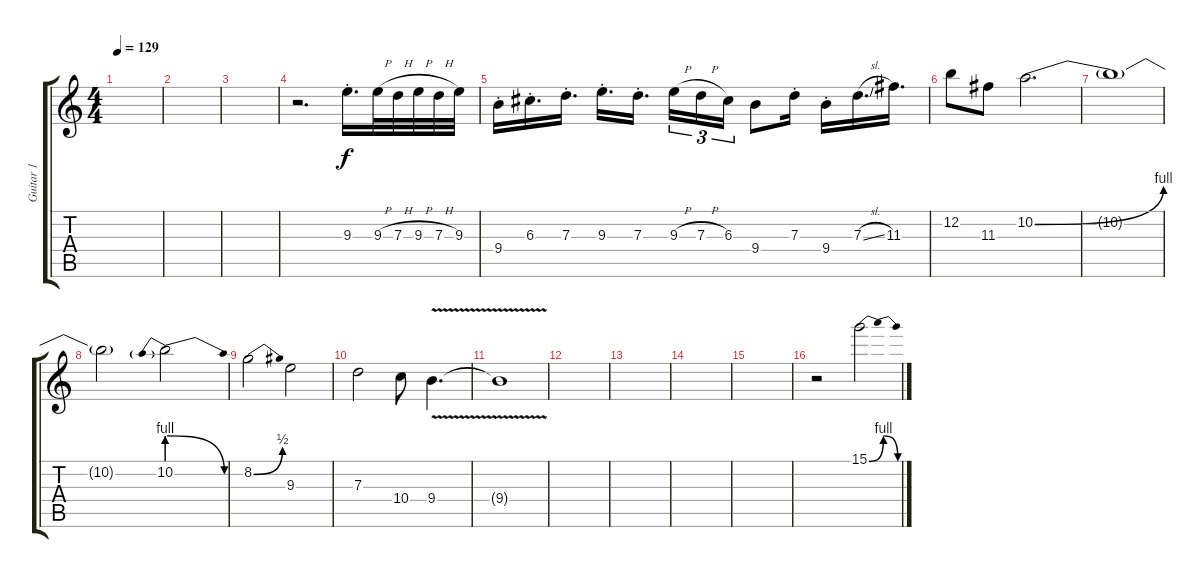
\track ("Guitar 1" "Guitar 1") {instrument overdrivenguitar}
\staff {score tabs}
\tuning (E4 B3 G3 D3 A2 E2) {hide}
\ts (4 4)
\tempo 129
\clef g2
\ks c
|
|
|
r.2{d} 9.3{st}.16{d balance 8} 9.3{h}.32 7.3{h}.32 9.3{h}.32 7.3{h}.32 9.3.32 |
9.4{st}.16 6.3{st}.16{d} 7.3{st}.16{d} 9.3{st}.16{d} 7.3{st}.16{d beam splitsecondary} 9.3{h}.16{tu (3 2)} 7.3{h}.16{tu (3 2)} 6.3.16{tu (3 2)} 9.4.8 7.3{st}.16 9.4{st}.16 7.3{sl}.16{d} 11.3.16{d} |
12.2.8 11.3.8 10.2{be (bend 0 0 60 4)}.2{d} |
10.2{t}.1 |
10.2{t}.2 10.2{be (prebendrelease 0 4 60 0)}.2 |
8.2{be (bend 0 0 60 2)}.2 9.3.2 |
7.3.2 10.4.8 9.4{v}.4{d} |
9.4{t}.1 |
|
|
|
|
r.2 15.1{be (bendrelease 0 0 10 4 25 4 60 0)}.2
